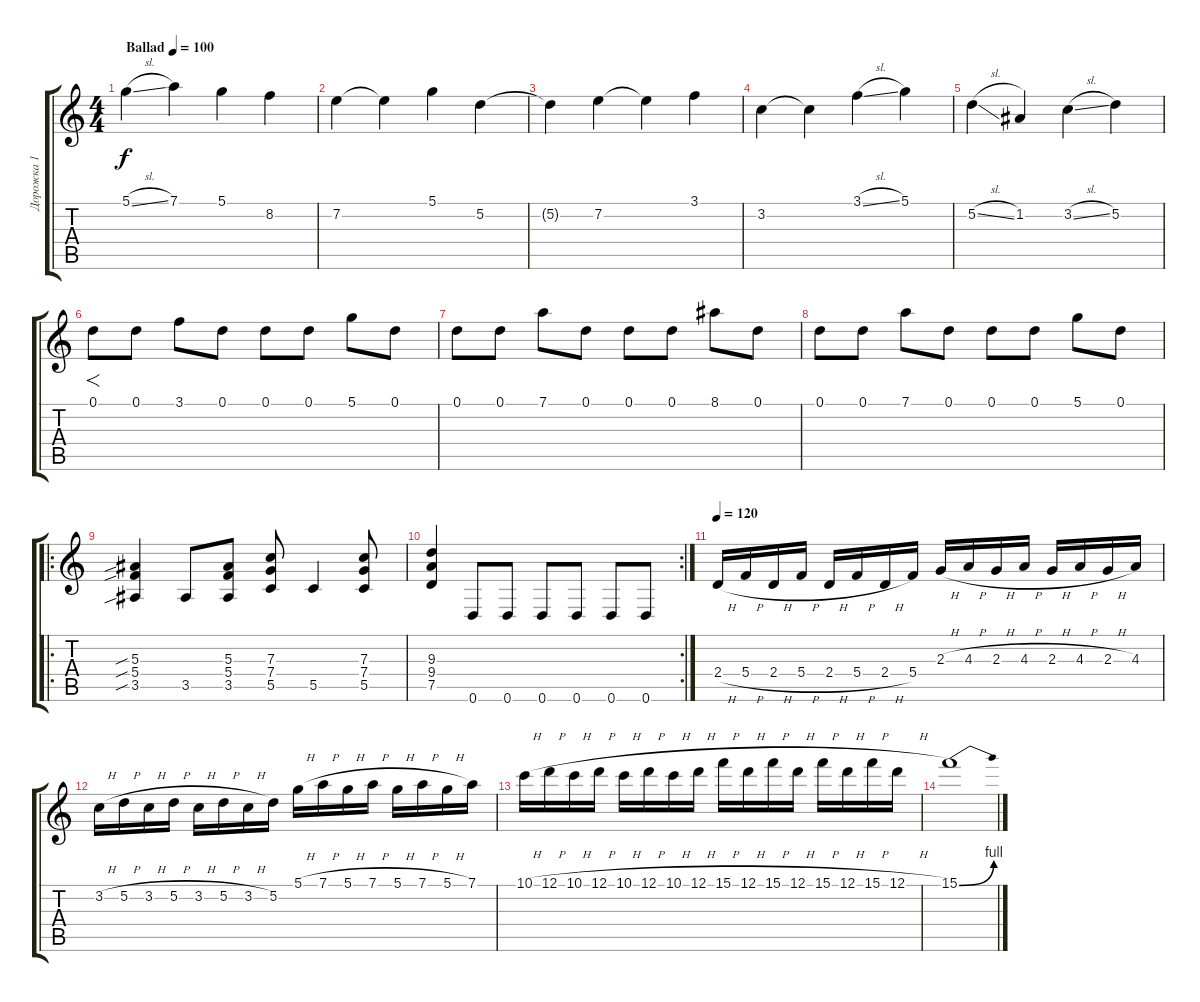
\track ("Дорожка 1" "Дорожка 1") {instrument overdrivenguitar}
\staff {score tabs}
\tuning (D4 A3 F3 C3 G2 D2) {hide}
\ts (4 4)
\tempo (100 "Ballad")
\clef g2
\ks c
5.1{sl}.4{dy f instrument overdrivenguitar} 7.1.4 5.1.4 8.2.4 |
7.2.4 7.2{t}.4 5.1.4 5.2.4 |
5.2{t}.4 7.2.4 7.2{t}.4 3.1.4 |
3.2.4 3.2{t}.4 3.1{sl}.4 5.1.4 |
5.2{sl}.4 1.2.4 3.2{sl}.4 5.2.4 |
0.1.8{f} 0.1.8 3.1.8 0.1.8 0.1.8 0.1.8 5.1.8 0.1.8 |
0.1.8 0.1.8 7.1.8 0.1.8 0.1.8 0.1.8 8.1.8 0.1.8 |
0.1.8 0.1.8 7.1.8 0.1.8 0.1.8 0.1.8 5.1.8 0.1.8 |
\ro
(5.3{sib} 5.4{sib} 3.5{sib}).4 3.5.8 (5.3 5.4 3.5).8 (7.3 7.4 5.5).8 5.5.4 (7.3 7.4 5.5).8 |
\rc 2
(9.3 9.4 7.5).4 0.6.8 0.6.8 0.6.8 0.6.8 0.6.8 0.6.8 |
\tempo 120
2.4{h}.16 5.4{h}.16 2.4{h}.16 5.4{h}.16 2.4{h}.16 5.4{h}.16 2.4{h}.16 5.4.16 2.3{h}.16 4.3{h}.16 2.3{h}.16 4.3{h}.16 2.3{h}.16 4.3{h}.16 2.3{h}.16 4.3.16 |
3.2{h}.16 5.2{h}.16 3.2{h}.16 5.2{h}.16 3.2{h}.16 5.2{h}.16 3.2{h}.16 5.2.16 5.1{h}.16 7.1{h}.16 5.1{h}.16 7.1{h}.16 5.1{h}.16 7.1{h}.16 5.1{h}.16 7.1.16 |
10.1{h}.16 12.1{h}.16 10.1{h}.16 12.1{h}.16 10.1{h}.16 12.1{h}.16 10.1{h}.16 12.1{h}.16 15.1{h}.16 12.1{h}.16 15.1{h}.16 12.1{h}.16 15.1{h}.16 12.1{h}.16 15.1{h}.16 12.1{h}.16 |
15.1{be (bend 0 0 60 4)}.1
